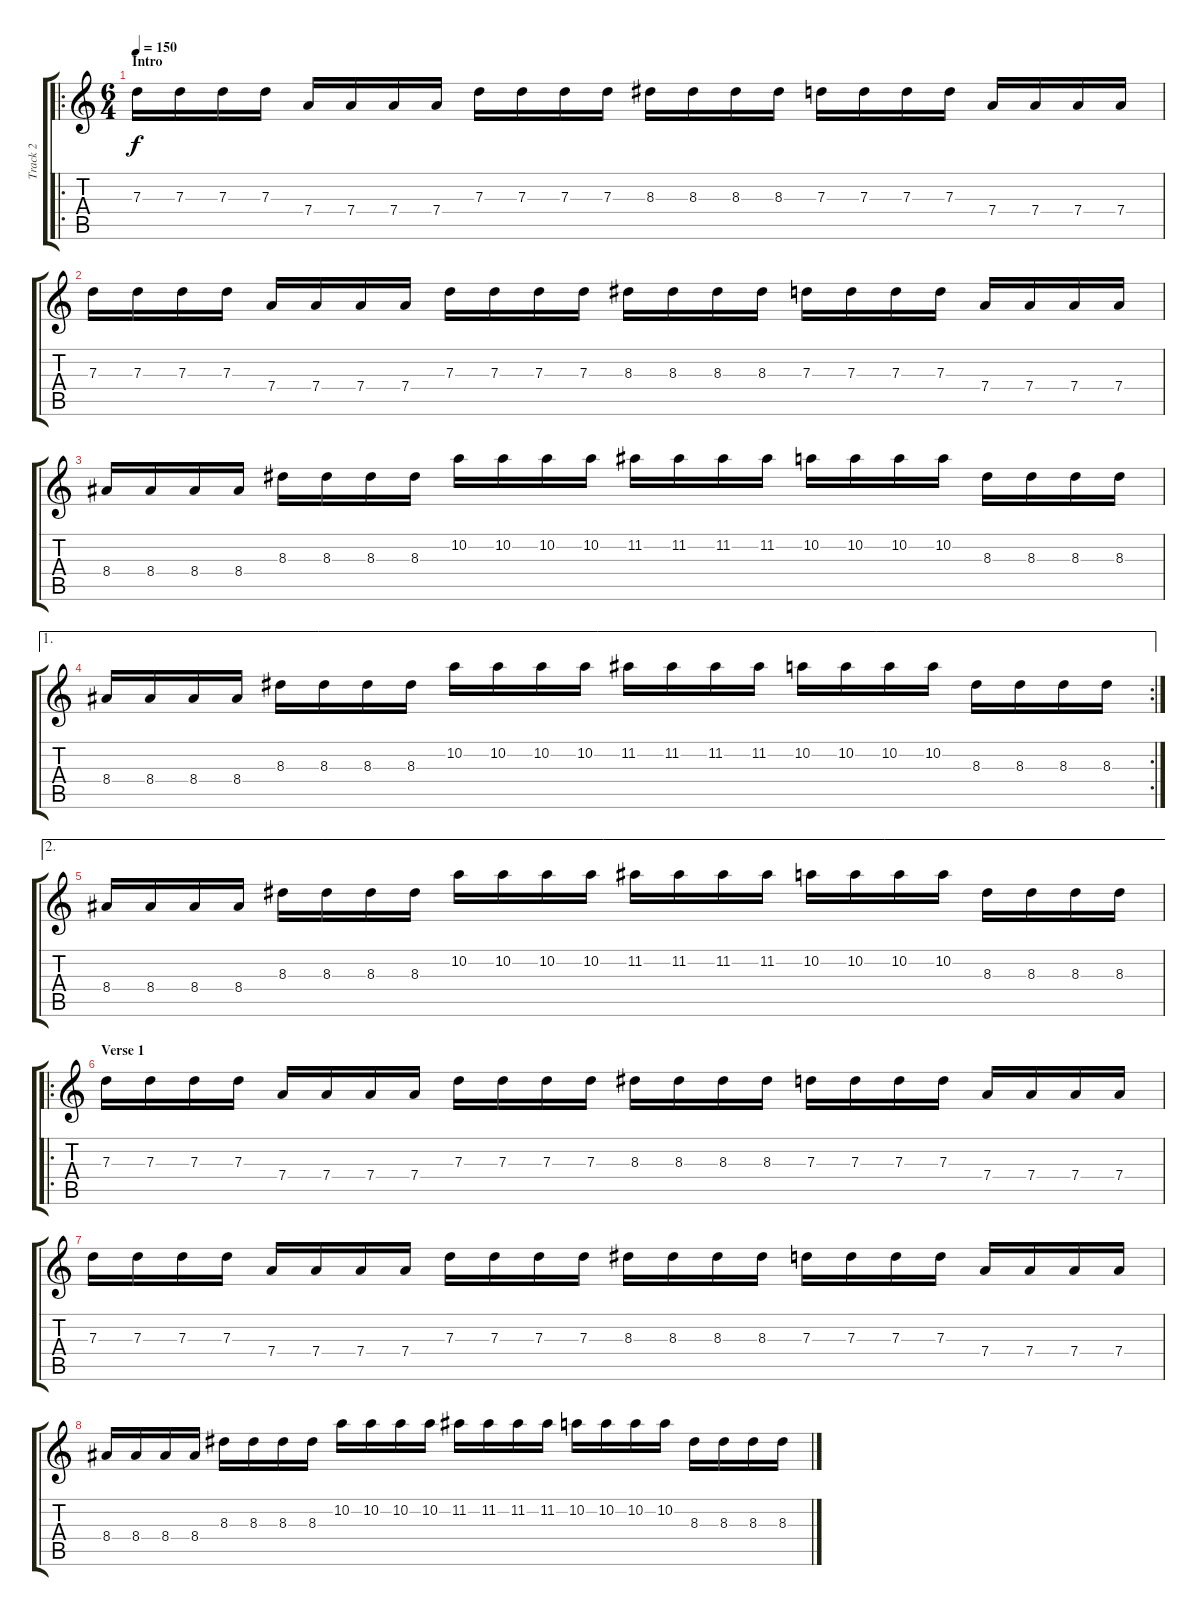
\track ("Track 2" "Track 2") {instrument distortionguitar}
\staff {score tabs}
\tuning (E4 B3 G3 D3 A2 E2) {hide}
\ro
\ts (6 4)
\section ("" "Intro")
\tempo 150
\clef g2
\ks c
7.3.16{dy f instrument distortionguitar} 7.3.16 7.3.16 7.3.16 7.4.16 7.4.16 7.4.16 7.4.16 7.3.16 7.3.16 7.3.16 7.3.16 8.3.16 8.3.16 8.3.16 8.3.16 7.3.16 7.3.16 7.3.16 7.3.16 7.4.16 7.4.16 7.4.16 7.4.16 |
7.3.16 7.3.16 7.3.16 7.3.16 7.4.16 7.4.16 7.4.16 7.4.16 7.3.16 7.3.16 7.3.16 7.3.16 8.3.16 8.3.16 8.3.16 8.3.16 7.3.16 7.3.16 7.3.16 7.3.16 7.4.16 7.4.16 7.4.16 7.4.16 |
8.4.16 8.4.16 8.4.16 8.4.16 8.3.16 8.3.16 8.3.16 8.3.16 10.2.16 10.2.16 10.2.16 10.2.16 11.2.16 11.2.16 11.2.16 11.2.16 10.2.16 10.2.16 10.2.16 10.2.16 8.3.16 8.3.16 8.3.16 8.3.16 |
\ae 1
\rc 2
8.4.16 8.4.16 8.4.16 8.4.16 8.3.16 8.3.16 8.3.16 8.3.16 10.2.16 10.2.16 10.2.16 10.2.16 11.2.16 11.2.16 11.2.16 11.2.16 10.2.16 10.2.16 10.2.16 10.2.16 8.3.16 8.3.16 8.3.16 8.3.16 |
\ae 2
8.4.16 8.4.16 8.4.16 8.4.16 8.3.16 8.3.16 8.3.16 8.3.16 10.2.16 10.2.16 10.2.16 10.2.16 11.2.16 11.2.16 11.2.16 11.2.16 10.2.16 10.2.16 10.2.16 10.2.16 8.3.16 8.3.16 8.3.16 8.3.16 |
\ro
\section ("" "Verse 1")
7.3.16 7.3.16 7.3.16 7.3.16 7.4.16 7.4.16 7.4.16 7.4.16 7.3.16 7.3.16 7.3.16 7.3.16 8.3.16 8.3.16 8.3.16 8.3.16 7.3.16 7.3.16 7.3.16 7.3.16 7.4.16 7.4.16 7.4.16 7.4.16 |
7.3.16 7.3.16 7.3.16 7.3.16 7.4.16 7.4.16 7.4.16 7.4.16 7.3.16 7.3.16 7.3.16 7.3.16 8.3.16 8.3.16 8.3.16 8.3.16 7.3.16 7.3.16 7.3.16 7.3.16 7.4.16 7.4.16 7.4.16 7.4.16 |
8.4.16 8.4.16 8.4.16 8.4.16 8.3.16 8.3.16 8.3.16 8.3.16 10.2.16 10.2.16 10.2.16 10.2.16 11.2.16 11.2.16 11.2.16 11.2.16 10.2.16 10.2.16 10.2.16 10.2.16 8.3.16 8.3.16 8.3.16 8.3.16
